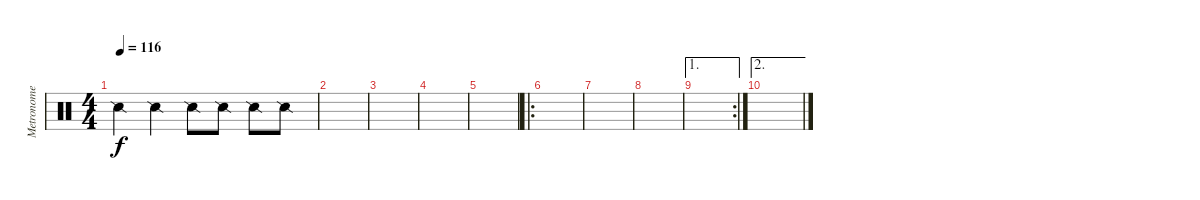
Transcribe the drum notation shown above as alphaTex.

\track ("Metronome" "Metronome") {instrument percussion}
\staff {score}
\articulation defaults
\ts (4 4)
\tempo 116
\clef neutral
\ks c "Snare (side stick) 2".4{dy f} "Snare (side stick) 2".4 "Snare (side stick) 2".8 "Snare (side stick) 2".8 "Snare (side stick) 2".8 "Snare (side stick) 2".8
|
|
|
|
|
\ro
|
|
|
\ae 1
\rc 2
|
\ae 2
